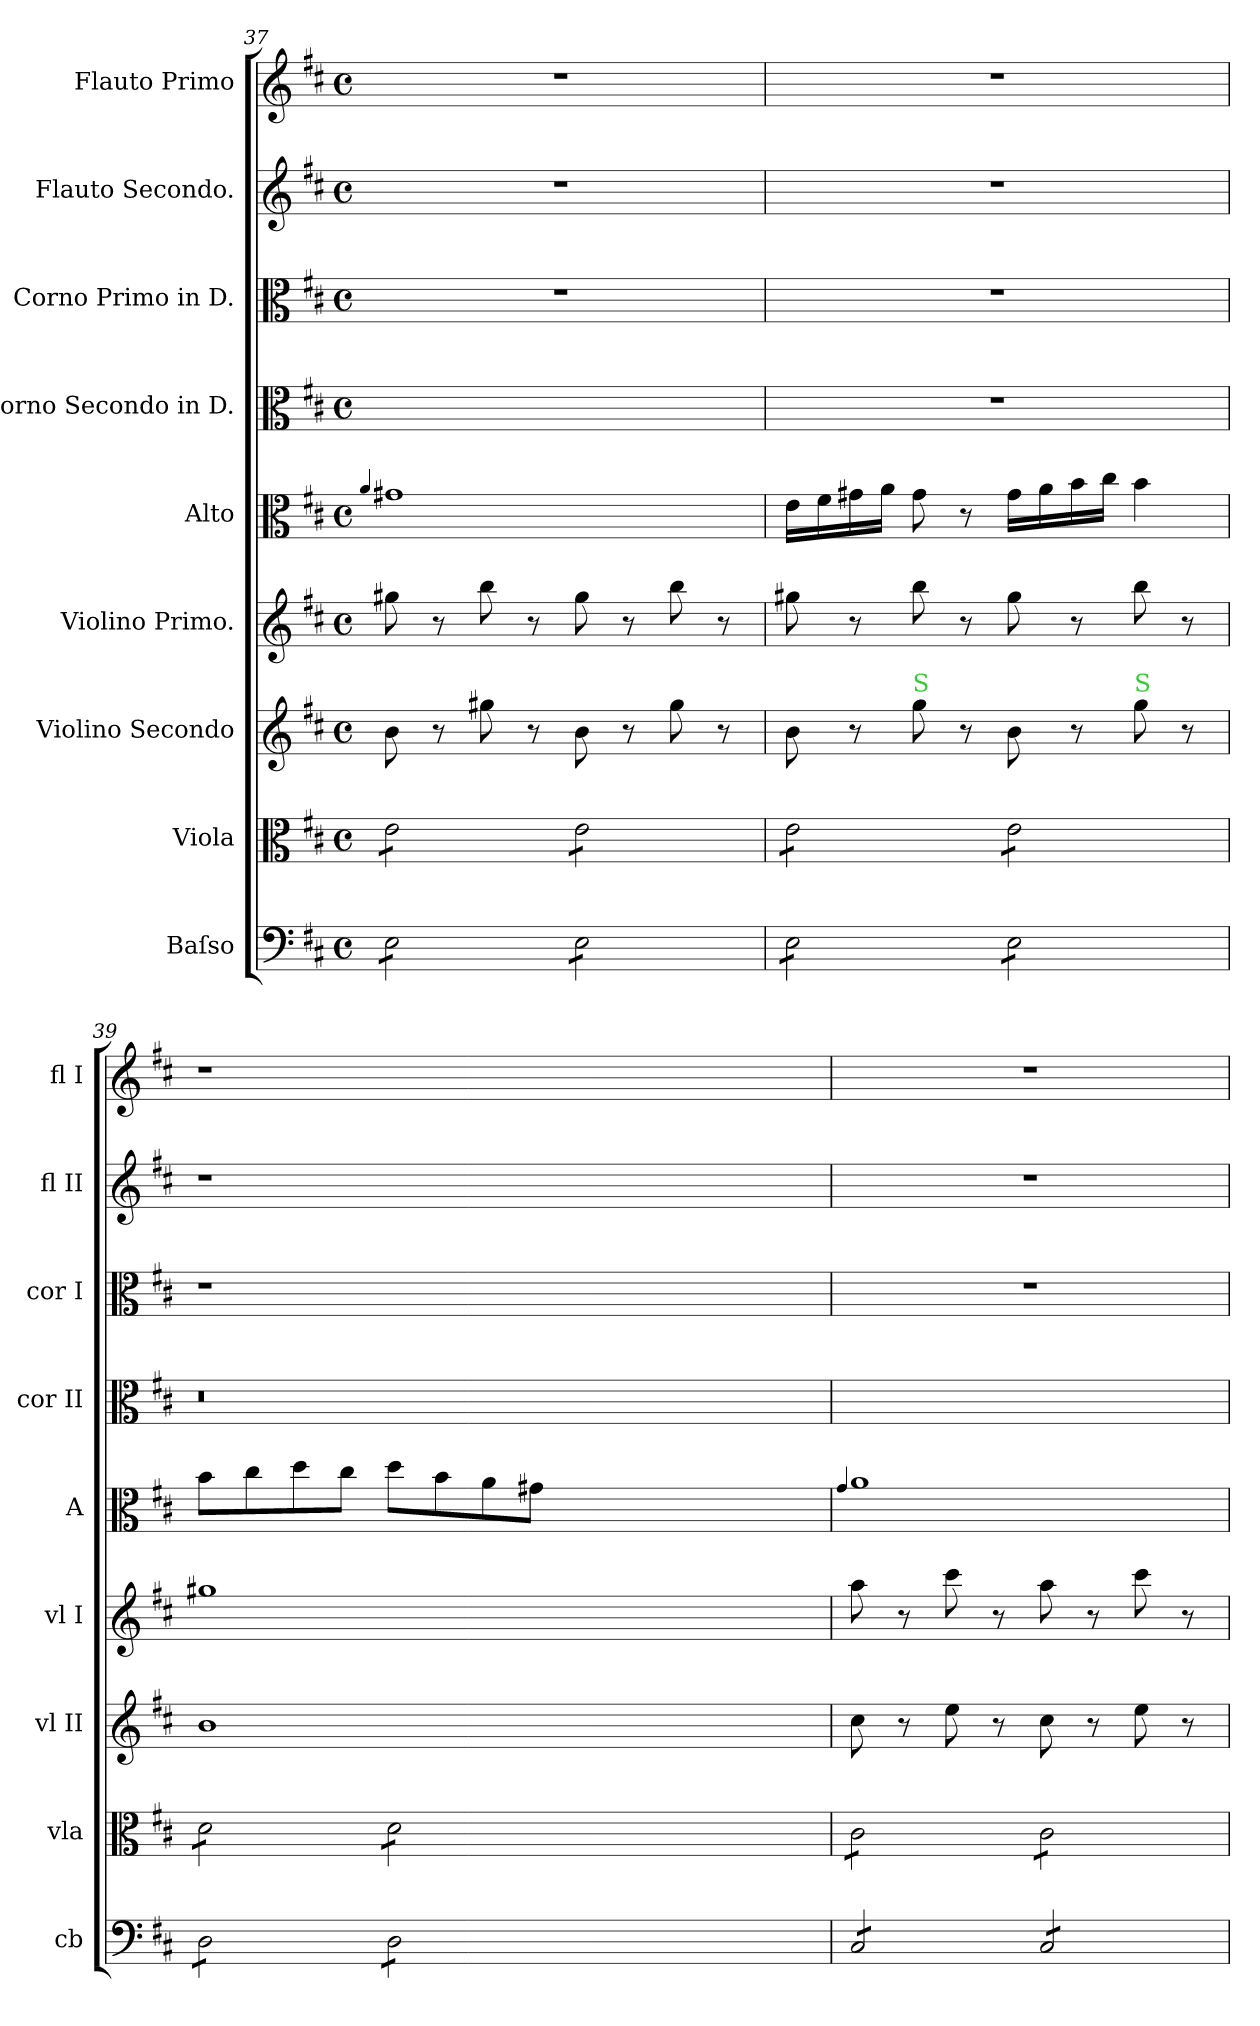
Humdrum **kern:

**kern	**kern	**kern	**kern	**kern	**kern	**kern	**kern	**kern
*part9	*part8	*part7	*part6	*part5	*part4	*part3	*part2	*part1
*staff9	*staff8	*staff7	*staff6	*staff5	*staff4	*staff3	*staff2	*staff1
*I"Baſso	*I"Viola	*I"Violino Secondo	*I"Violino Primo.	*I"Alto	*I"Corno Secondo in D.	*I"Corno Primo in D.	*I"Flauto Secondo.	*I"Flauto Primo
*I'cb	*I'vla	*I'vl II	*I'vl I	*I'A	*I'cor II	*I'cor I	*I'fl II	*I'fl I
*clefF4	*clefC3	*clefG2	*clefG2	*clefC3	*clefC3	*clefC3	*clefG2	*clefG2
*k[f#c#]	*k[f#c#]	*k[f#c#]	*k[f#c#]	*k[f#c#]	*k[f#c#]	*k[f#c#]	*k[f#c#]	*k[f#c#]
*D:	*D:	*D:	*D:	*D:	*D:	*D:	*D:	*D:
*M4/4	*M4/4	*M4/4	*M4/4	*M4/4	*M4/4	*M4/4	*M4/4	*M4/4
*met(c)	*met(c)	*met(c)	*met(c)	*met(c)	*met(c)	*met(c)	*met(c)	*met(c)
=37	=37	=37	=37	=37	=37	=37	=37	=37
.	.	.	.	4qqa/	.	.	.	.
*tremolo	*	*	*	*	*	*	*	*
*	*tremolo	*	*	*	*	*	*	*
8E\L	8e\L	8b\	8gg#X\	1g#X	1ryy	1r	1r	1r
8E\	8e\	8r	8r	.	.	.	.	.
8E\	8e\	8gg#X\	8bb\	.	.	.	.	.
8E\J	8e\J	8r	8r	.	.	.	.	.
8E\L	8e\L	8b\	8gg#\	.	.	.	.	.
8E\	8e\	8r	8r	.	.	.	.	.
8E\	8e\	8gg#\	8bb\	.	.	.	.	.
8E\J	8e\J	8r	8r	.	.	.	.	.
=38	=38	=38	=38	=38	=38	=38	=38	=38
8E\L	8e\L	8b\	8gg#X\	16e\LL	1r	1r	1r	1r
.	.	.	.	16f#\	.	.	.	.
8E\	8e\	8r	8r	16g#X\	.	.	.	.
.	.	.	.	16a\JJ	.	.	.	.
!	!	!LO:TX:a:color=limegreen:t=S	!	!	!	!	!	!
8E\	8e\	8gg\	8bb\	8g#\	.	.	.	.
8E\J	8e\J	8r	8r	8r	.	.	.	.
8E\L	8e\L	8b\	8gg#\	16g#\LL	.	.	.	.
.	.	.	.	16a\	.	.	.	.
8E\	8e\	8r	8r	16b\	.	.	.	.
.	.	.	.	16cc#\JJ	.	.	.	.
!	!	!LO:TX:a:color=limegreen:t=S	!	!	!	!	!	!
8E\	8e\	8gg\	8bb\	4b\	.	.	.	.
8E\J	8e\J	8r	8r	.	.	.	.	.
=39	=39	=39	=39	=39	=39	=39	=39	=39
8D\L	8d\L	1b	1gg#X	8b\L	0.r	1r	1r	1r
8D\	8d\	.	.	8cc#\	.	.	.	.
8D\	8d\	.	.	8dd\	.	.	.	.
8D\J	8d\J	.	.	8cc#\J	.	.	.	.
8D\L	8d\L	.	.	8dd\L	.	.	.	.
8D\	8d\	.	.	8b\	.	.	.	.
8D\	8d\	.	.	8a\	.	.	.	.
8D\J	8d\J	.	.	8g#X\J	.	.	.	.
0ryy	0ryy	0ryy	0ryy	0ryy	.	0ryy	0ryy	0ryy
=40	=40	=40	=40	=40	=40	=40	=40	=40
.	.	.	.	4qqg/	.	.	.	.
8C#/L	8c#\L	8cc#\	8aa\	1a	1ryy	1r	1r	1r
8C#/	8c#\	8r	8r	.	.	.	.	.
8C#/	8c#\	8ee\	8ccc#\	.	.	.	.	.
8C#/J	8c#\J	8r	8r	.	.	.	.	.
8C#/L	8c#\L	8cc#\	8aa\	.	.	.	.	.
8C#/	8c#\	8r	8r	.	.	.	.	.
8C#/	8c#\	8ee\	8ccc#\	.	.	.	.	.
8C#/J	8c#\J	8r	8r	.	.	.	.	.
*	*Xtremolo	*	*	*	*	*	*	*
*Xtremolo	*	*	*	*	*	*	*	*
=	=	=	=	=	=	=	=	=
*-	*-	*-	*-	*-	*-	*-	*-	*-
